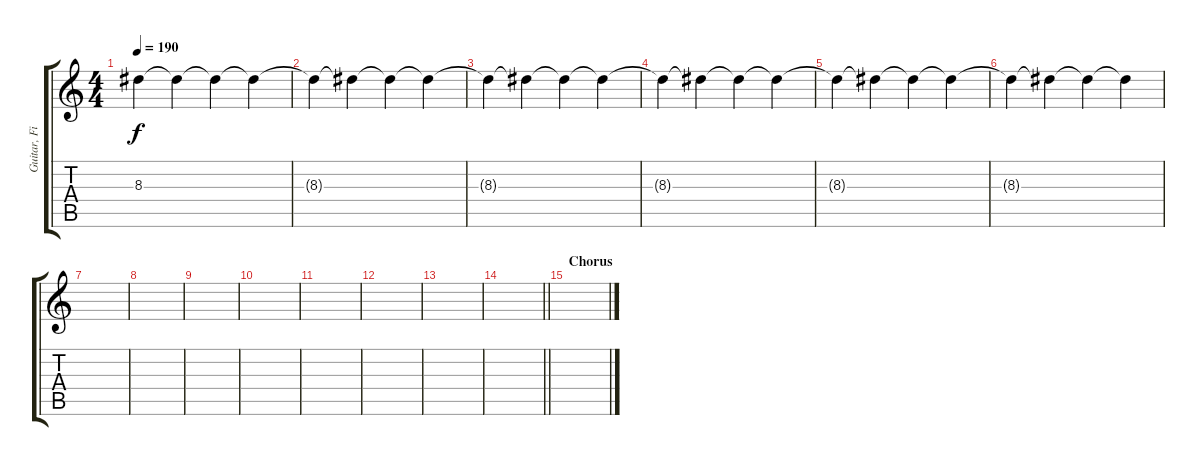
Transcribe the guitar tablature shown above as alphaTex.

\track ("Guitar, Fills" "Guitar, Fi") {instrument distortionguitar}
\staff {score tabs}
\tuning (E4 B3 G3 D3 A2 E2) {hide}
\ts (4 4)
\tempo 190
\clef g2
\ks c
8.3{t}.4{dy f} 8.3{t}.4 8.3{t}.4 8.3{t}.4 |
8.3{t}.4 8.3{t}.4 8.3{t}.4 8.3{t}.4 |
8.3{t}.4 8.3{t}.4 8.3{t}.4 8.3{t}.4 |
8.3{t}.4 8.3{t}.4 8.3{t}.4 8.3{t}.4 |
8.3{t}.4 8.3{t}.4 8.3{t}.4 8.3{t}.4 |
8.3{t}.4 8.3{t}.4 8.3{t}.4 8.3{t}.4 |
|
|
|
|
|
|
|
\barLineRight lightlight
|
\section ("" "Chorus")
